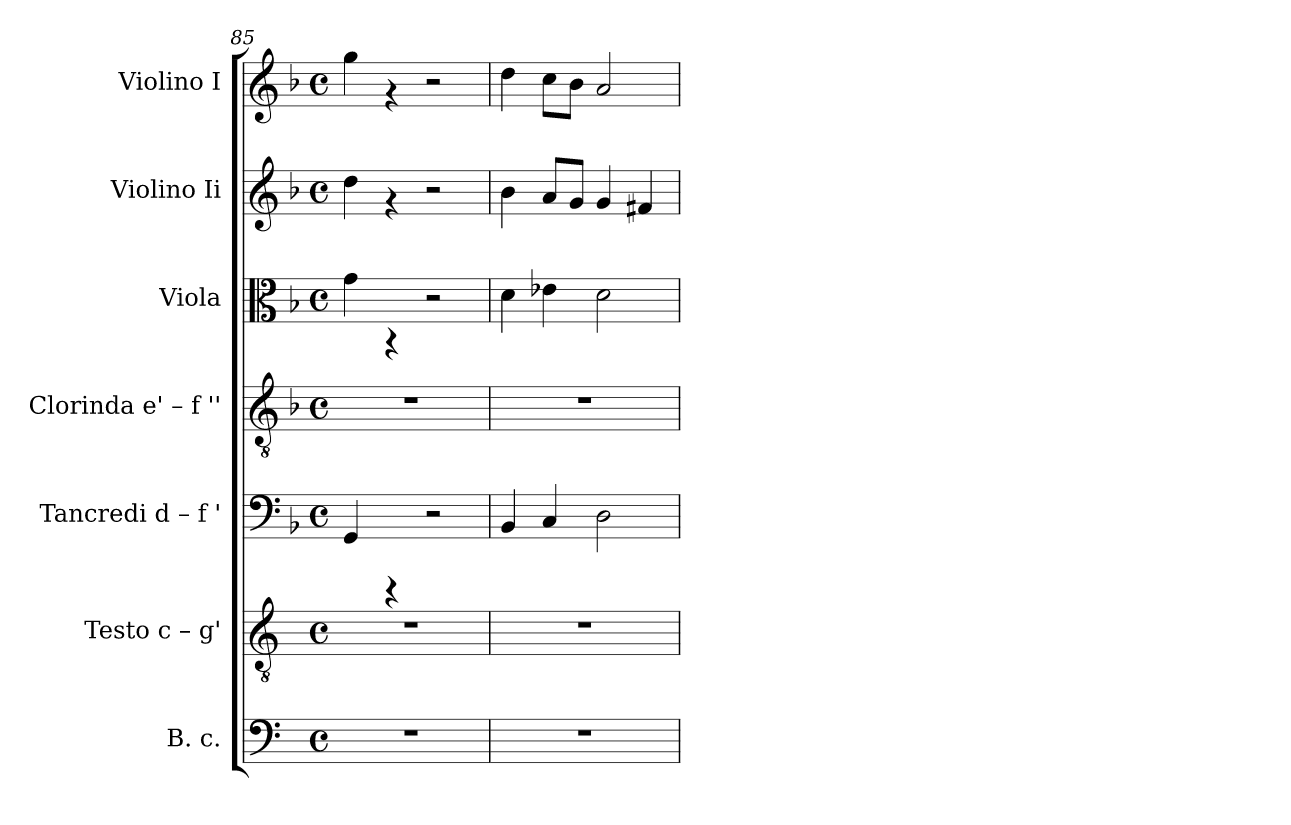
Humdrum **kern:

**kern	**kern	**kern	**kern	**kern	**kern	**kern	**text
*part7	*part6	*part5	*part4	*part3	*part2	*part1	*part1
*staff7	*staff6	*staff5	*staff4	*staff3	*staff2	*staff1	*staff1
*I"B. c.	*I"Testo  c – g'	*I"Tancredi  d – f '	*I"Clorinda  e' – f ''	*I"Viola	*I"Violino Ii	*I"Violino I	*
*clefF4	*clefGv2	*clefF4	*clefGv2	*clefC3	*clefG2	*clefG2	*
*k[]	*k[]	*k[b-]	*k[b-]	*k[b-]	*k[b-]	*k[b-]	*
*C:	*C:	*F:	*F:	*F:	*F:	*F:	*
*M4/4	*M4/4	*M4/4	*M4/4	*M4/4	*M4/4	*M4/4	*
*met(c)	*met(c)	*met(c)	*met(c)	*met(c)	*met(c)	*met(c)	*
=85	=85	=85	=85	=85	=85	=85	=85
!	!	!	!	!	!	!	!LO:LY:b:cj
1r	1r	4GG/	1r	4g\	4dd\	4gg\	.
.	.	4rCCC	.	4rAA	4rf	4rf	.
.	.	2r	.	2r	2r	2r	.
=86	=86	=86	=86	=86	=86	=86	=86
!	!	!	!	!	!	!	!LO:LY:b:cj
1r	1r	4BB-/	1r	4d\	4b-\	4dd\	.
!	!	!	!	!	!	!	!LO:LY:b:cj
.	.	4C/	.	4e-X\	8a/L	8cc\L	.
!	!	!	!	!	!	!	!LO:LY:b:cj
.	.	.	.	.	8g/J	8b-\J	.
!	!	!	!	!	!	!	!LO:LY:b:cj
.	.	2D\	.	2d\	4g/	2a/	.
.	.	.	.	.	4f#X/	.	.
=	=	=	=	=	=	=	=
*-	*-	*-	*-	*-	*-	*-	*-
